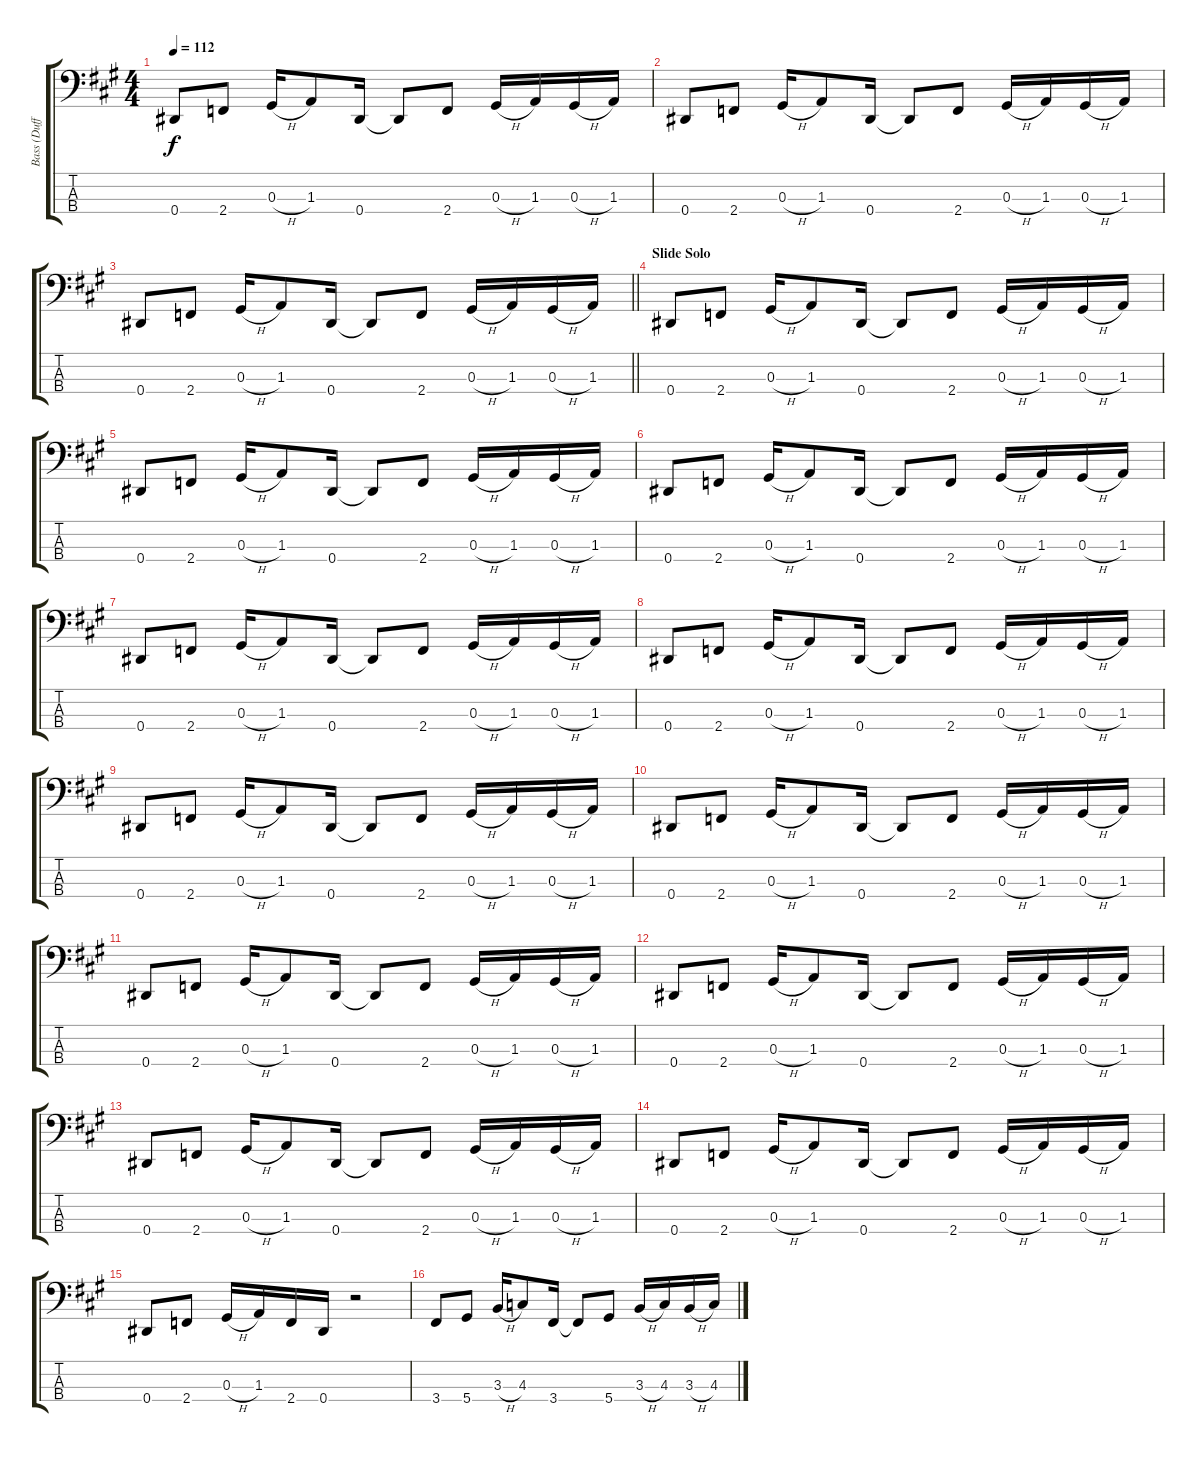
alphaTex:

\track ("Bass (Duff)" "Bass (Duff") {instrument electricbasspick}
\staff {score tabs}
\tuning (Gb2 Db2 Ab1 Eb1) {hide}
\ts (4 4)
\tempo 112
\clef f4
\ks f#minor
0.4.8{dy f} 2.4.8 0.3{h}.16 1.3.8 0.4.16 0.4{t}.8 2.4.8 0.3{h}.16 1.3.16 0.3{h}.16 1.3.16 |
0.4.8 2.4.8 0.3{h}.16 1.3.8 0.4.16 0.4{t}.8 2.4.8 0.3{h}.16 1.3.16 0.3{h}.16 1.3.16 |
\barLineRight lightlight
0.4.8 2.4.8 0.3{h}.16 1.3.8 0.4.16 0.4{t}.8 2.4.8 0.3{h}.16 1.3.16 0.3{h}.16 1.3.16 |
\section ("" "Slide Solo")
0.4.8 2.4.8 0.3{h}.16 1.3.8 0.4.16 0.4{t}.8 2.4.8 0.3{h}.16 1.3.16 0.3{h}.16 1.3.16 |
0.4.8 2.4.8 0.3{h}.16 1.3.8 0.4.16 0.4{t}.8 2.4.8 0.3{h}.16 1.3.16 0.3{h}.16 1.3.16 |
0.4.8 2.4.8 0.3{h}.16 1.3.8 0.4.16 0.4{t}.8 2.4.8 0.3{h}.16 1.3.16 0.3{h}.16 1.3.16 |
0.4.8 2.4.8 0.3{h}.16 1.3.8 0.4.16 0.4{t}.8 2.4.8 0.3{h}.16 1.3.16 0.3{h}.16 1.3.16 |
0.4.8 2.4.8 0.3{h}.16 1.3.8 0.4.16 0.4{t}.8 2.4.8 0.3{h}.16 1.3.16 0.3{h}.16 1.3.16 |
0.4.8 2.4.8 0.3{h}.16 1.3.8 0.4.16 0.4{t}.8 2.4.8 0.3{h}.16 1.3.16 0.3{h}.16 1.3.16 |
0.4.8 2.4.8 0.3{h}.16 1.3.8 0.4.16 0.4{t}.8 2.4.8 0.3{h}.16 1.3.16 0.3{h}.16 1.3.16 |
0.4.8 2.4.8 0.3{h}.16 1.3.8 0.4.16 0.4{t}.8 2.4.8 0.3{h}.16 1.3.16 0.3{h}.16 1.3.16 |
0.4.8 2.4.8 0.3{h}.16 1.3.8 0.4.16 0.4{t}.8 2.4.8 0.3{h}.16 1.3.16 0.3{h}.16 1.3.16 |
0.4.8 2.4.8 0.3{h}.16 1.3.8 0.4.16 0.4{t}.8 2.4.8 0.3{h}.16 1.3.16 0.3{h}.16 1.3.16 |
0.4.8 2.4.8 0.3{h}.16 1.3.8 0.4.16 0.4{t}.8 2.4.8 0.3{h}.16 1.3.16 0.3{h}.16 1.3.16 |
0.4.8 2.4.8 0.3{h}.16 1.3.16 2.4.16 0.4.16 r.2 |
3.4.8 5.4.8 3.3{h}.16 4.3.8 3.4.16 3.4{t}.8 5.4.8 3.3{h}.16 4.3.16 3.3{h}.16 4.3.16
